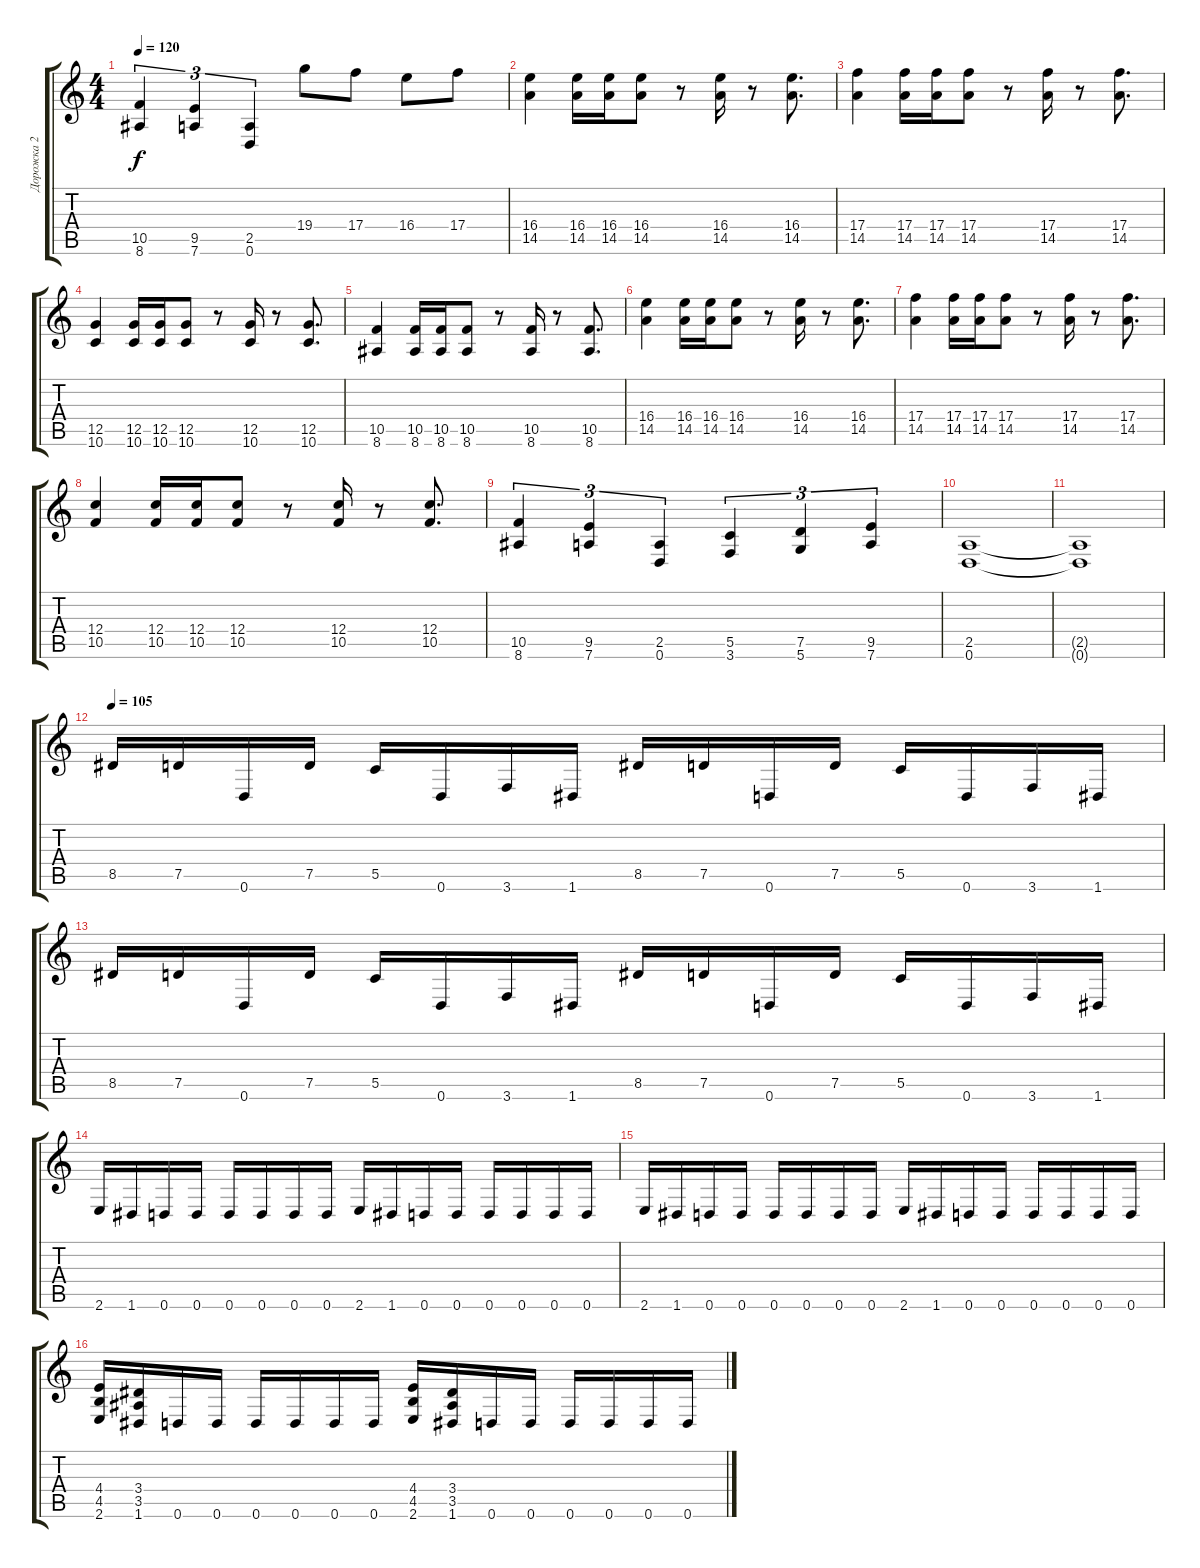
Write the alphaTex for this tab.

\track ("Дорожка 2" "Дорожка 2") {instrument distortionguitar}
\staff {score tabs}
\tuning (D4 A3 F3 C3 G2 D2) {hide}
\ts (4 4)
\tempo 120
\clef g2
\ks c
(10.5 8.6).4{tu (3 2) dy f} (9.5 7.6).4{tu (3 2)} (2.5 0.6).4{tu (3 2)} 19.4.8 17.4.8 16.4.8 17.4.8 |
(16.4 14.5).4 (16.4 14.5).16 (16.4 14.5).16 (16.4 14.5).8 r.8 (16.4 14.5).16 r.8 (16.4 14.5).8{d} |
(17.4 14.5).4 (17.4 14.5).16 (17.4 14.5).16 (17.4 14.5).8 r.8 (17.4 14.5).16 r.8 (17.4 14.5).8{d} |
(12.5 10.6).4 (12.5 10.6).16 (12.5 10.6).16 (12.5 10.6).8 r.8 (12.5 10.6).16 r.8 (12.5 10.6).8{d} |
(10.5 8.6).4 (10.5 8.6).16 (10.5 8.6).16 (10.5 8.6).8 r.8 (10.5 8.6).16 r.8 (10.5 8.6).8{d} |
(16.4 14.5).4 (16.4 14.5).16 (16.4 14.5).16 (16.4 14.5).8 r.8 (16.4 14.5).16 r.8 (16.4 14.5).8{d} |
(17.4 14.5).4 (17.4 14.5).16 (17.4 14.5).16 (17.4 14.5).8 r.8 (17.4 14.5).16 r.8 (17.4 14.5).8{d} |
(12.4 10.5).4 (12.4 10.5).16 (12.4 10.5).16 (12.4 10.5).8 r.8 (12.4 10.5).16 r.8 (12.4 10.5).8{d} |
(10.5 8.6).4{tu (3 2)} (9.5 7.6).4{tu (3 2)} (2.5 0.6).4{tu (3 2)} (5.5 3.6).4{tu (3 2)} (7.5 5.6).4{tu (3 2)} (9.5 7.6).4{tu (3 2)} |
(2.5 0.6).1 |
(2.5{t} 0.6{t}).1 |
\tempo 105
8.5.16 7.5.16 0.6.16 7.5.16 5.5.16 0.6.16 3.6.16 1.6.16 8.5.16 7.5.16 0.6.16 7.5.16 5.5.16 0.6.16 3.6.16 1.6.16 |
8.5.16 7.5.16 0.6.16 7.5.16 5.5.16 0.6.16 3.6.16 1.6.16 8.5.16 7.5.16 0.6.16 7.5.16 5.5.16 0.6.16 3.6.16 1.6.16 |
2.6.16 1.6.16 0.6.16 0.6.16 0.6.16 0.6.16 0.6.16 0.6.16 2.6.16 1.6.16 0.6.16 0.6.16 0.6.16 0.6.16 0.6.16 0.6.16 |
2.6.16 1.6.16 0.6.16 0.6.16 0.6.16 0.6.16 0.6.16 0.6.16 2.6.16 1.6.16 0.6.16 0.6.16 0.6.16 0.6.16 0.6.16 0.6.16 |
(4.4 4.5 2.6).16 (3.4 3.5 1.6).16 0.6.16 0.6.16 0.6.16 0.6.16 0.6.16 0.6.16 (4.4 4.5 2.6).16 (3.4 3.5 1.6).16 0.6.16 0.6.16 0.6.16 0.6.16 0.6.16 0.6.16
